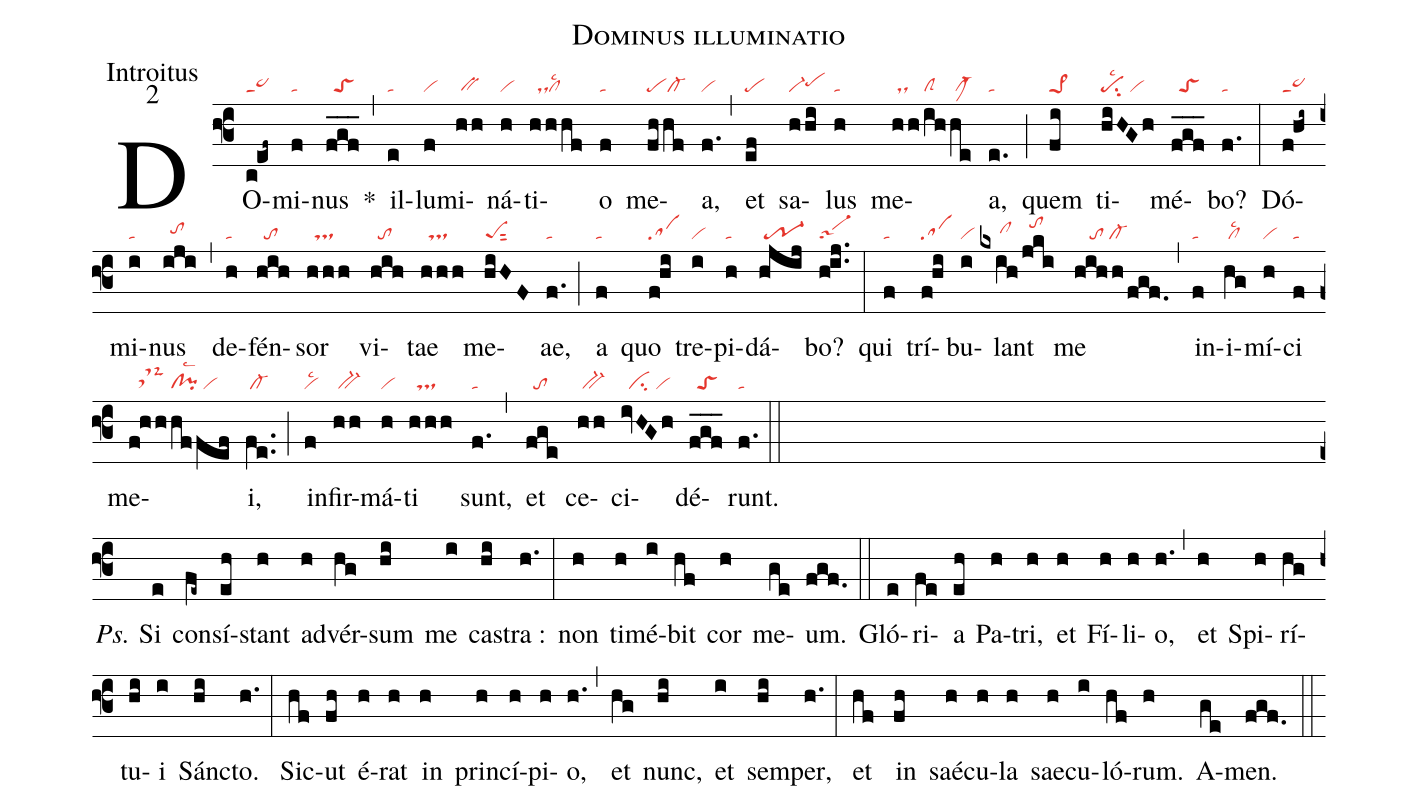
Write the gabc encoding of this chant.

name:Dominus illuminatio;
office-part:Introitus;
mode:2;
nabc-lines:1;
%%
(f3) DO(c!ef~|sc~)mi(f|ta)nus(f_g_f_|//toS) *(,)
il(e|ta)lu(f|vi)mi(hh|/bv)ná(h|vi)ti(hhhf|//dscllsc2)o(f|ta) me(fh|pe|hf|/cl-)a,(f.|vi) (,)
et(ef|pe) sa(hhi|vi-pehh)lus(h|ta) me(hh|/ds|/ih|clS|he|/clM-)a,(e.|ta) (;)
quem(fi|pe>1) ti(hiHGh|pesu2lsc2/vi)mé(f_g_f_|//toS)bo?(f.|ta) (:)
Dó(f!hi~|sc~)mi(i|ta)nus(iji|//tohh) (,)
de(h|ta)fén(hih|//to)sor(hhh|//ts) vi(hih|//to)tae(hhh|//ts) me(hiHF|peSsut2)ae,(f.|ta) (;)
a(f|ta) quo(f!hi|sa) tre(i|vi)pi(h|ta)dá(hjij|/tr-1)bo?(h!ij..|sa-1) (:)
qui(f|ta) trí(f!hi|sa)bu(i|vi)lant(kxih|/////clhh|/jki|//tohj) me(hihh/fgf.|////to/cl-) (,)
in(f|ta)i(hg|/cllsc2)mí(h|vi)ci(f|ta) me(f!hh|//tsM-|hf/fef|cl!pilsc2/vi)i,(fe..|/cl-) (;)
in(f|vilsc2)fir(hh|/bv-)má(h|vi)ti(hhh|//ts) sunt,(f.|ta) (,)
et(fge|//to) ce(hh|/bv-)ci(ivHGh|//ci/vi)dé(f_g_f_|//toS)runt.(f.|ta) (::Z)

<i>Ps.</i> Si(e) con(fe~)sí(eh)stant(h) ad(h)vér(hg)sum(hi) me(i) ca(hi)stra :(h.) (:)
non(h) ti(h)mé(i)bit(hf) cor(h) me(ge)um.(fgf.) (::)

Gló(e)ri(fe)a(eh) Pa(h)tri,(h) et(h) Fí(h)li(h)o,(h.) (,)
et(h) Spi(h)rí(hg)tu(hi)i(i) Sán(hi)cto.(h.) (:)
Sic(hf)ut(fh) é(h)rat(h) in(h) prin(h)cí(h)pi(h)o,(h.) (,)
et(hg) nunc,(hi) et(i) sem(hi)per,(h.) (:)
et(hf) in(fh) saé(h)cu(h)la(h) sae(h)cu(i)ló(hf)rum.(h) A(ge)men.(fgf.) (::)
